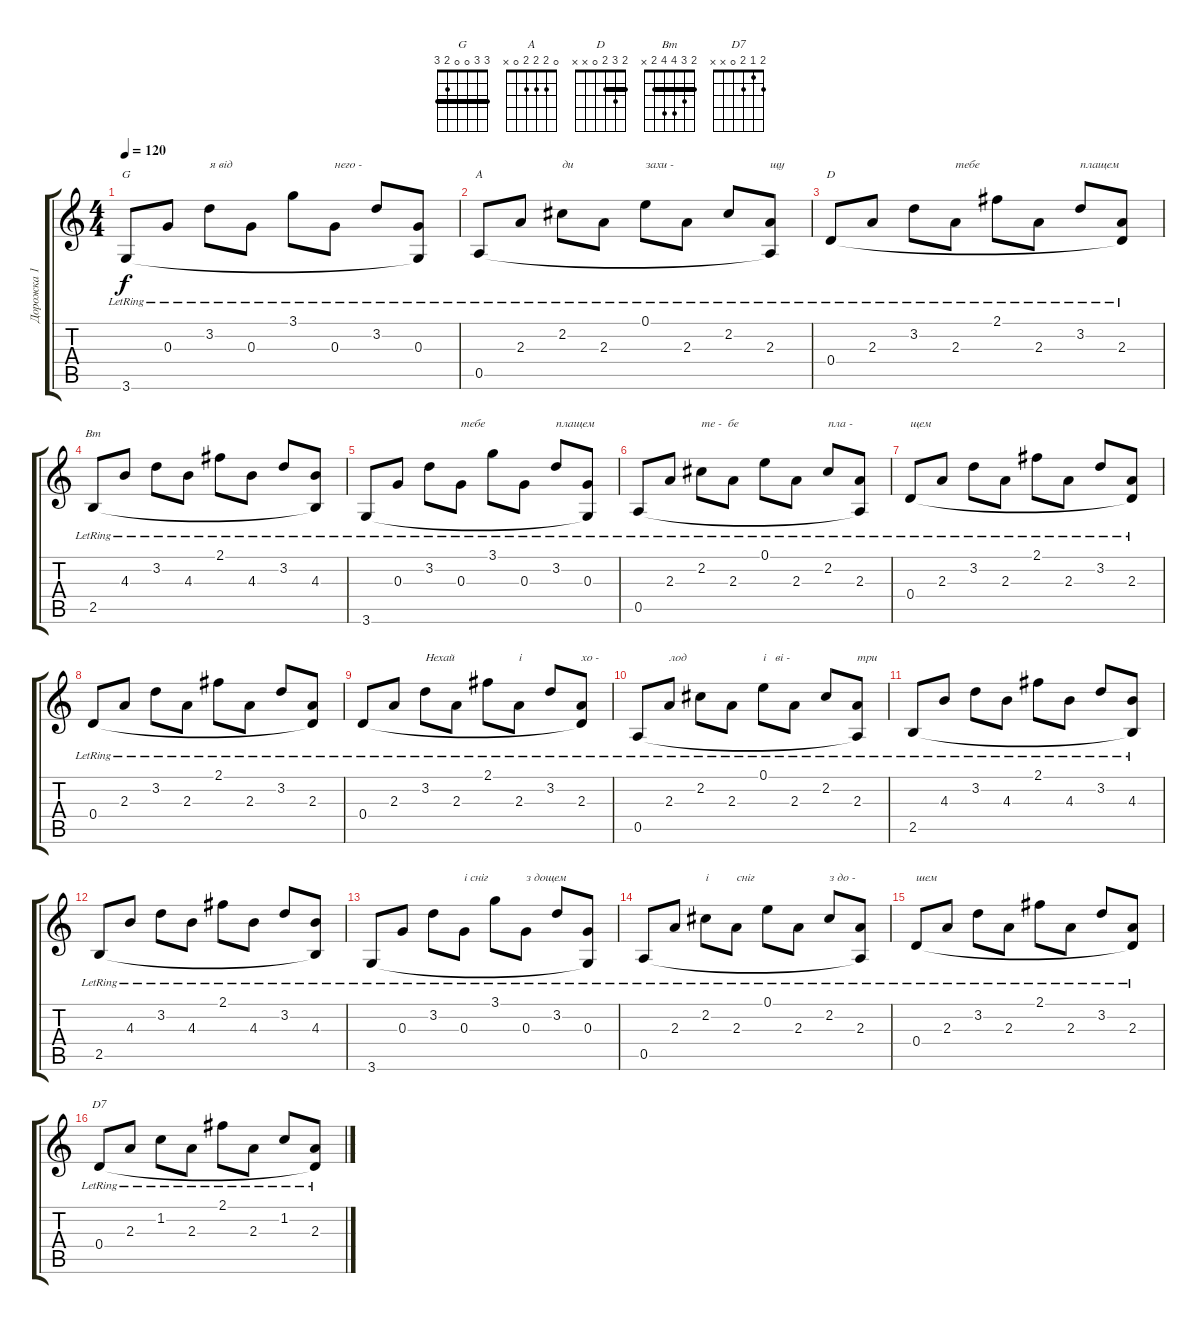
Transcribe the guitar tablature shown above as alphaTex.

\track ("Дорожка 1" "Дорожка 1") {instrument acousticguitarsteel}
\staff {score tabs}
\tuning (E4 B3 G3 D3 A2 E2) {hide}
\chord ("G" 3 3 0 0 2 3) {barre 3}
\chord ("A" 0 2 2 2 0 x)
\chord ("D" 2 3 2 0 x x) {barre 2}
\chord ("Bm" 2 3 4 4 2 x) {barre 2}
\chord ("D7" 2 1 2 0 x x)
\ts (4 4)
\tempo 120
\clef g2
\ks c
3.6{lr}.8{ch "G" dy f} 0.3{lr}.8 3.2{lr}.8{txt "я від"} 0.3{lr}.8 3.1{lr}.8 0.3{lr}.8{txt "него -"} 3.2{lr}.8 (0.3{lr} 3.6{t}).8 |
0.5{lr}.8{ch "A"} 2.3{lr}.8 2.2{lr}.8{txt "ди"} 2.3{lr}.8 0.1{lr}.8{txt "захи -"} 2.3{lr}.8 2.2{lr}.8 (2.3{lr} 0.5{t}).8{txt "щу"} |
0.4{lr}.8{ch "D"} 2.3{lr}.8 3.2{lr}.8 2.3{lr}.8{txt "тебе"} 2.1{lr}.8 2.3{lr}.8 3.2{lr}.8{txt "плащем"} (2.3{lr} 0.4{t}).8 |
2.5{lr}.8{ch "Bm"} 4.3{lr}.8 3.2{lr}.8 4.3{lr}.8 2.1{lr}.8 4.3{lr}.8 3.2{lr}.8 (4.3{lr} 2.5{t}).8 |
3.6{lr}.8 0.3{lr}.8 3.2{lr}.8 0.3{lr}.8{txt "тебе"} 3.1{lr}.8 0.3{lr}.8 3.2{lr}.8{txt "плащем"} (0.3{lr} 3.6{t}).8 |
0.5{lr}.8 2.3{lr}.8 2.2{lr}.8{txt "те -  бе    "} 2.3{lr}.8 0.1{lr}.8 2.3{lr}.8 2.2{lr}.8{txt "пла - "} (2.3{lr} 0.5{t}).8 |
0.4{lr}.8{txt "щем"} 2.3{lr}.8 3.2{lr}.8 2.3{lr}.8 2.1{lr}.8 2.3{lr}.8 3.2{lr}.8 (2.3{lr} 0.4{t}).8 |
0.4{lr}.8 2.3{lr}.8 3.2{lr}.8 2.3{lr}.8 2.1{lr}.8 2.3{lr}.8 3.2{lr}.8 (2.3{lr} 0.4{t}).8 |
0.4{lr}.8 2.3{lr}.8 3.2{lr}.8{txt "Нехай"} 2.3{lr}.8 2.1{lr}.8 2.3{lr}.8{txt "і  "} 3.2{lr}.8 (2.3{lr} 0.4{t}).8{txt "хо -"} |
0.5{lr}.8 2.3{lr}.8{txt "лод"} 2.2{lr}.8 2.3{lr}.8 0.1{lr}.8{txt "і   ві -"} 2.3{lr}.8 2.2{lr}.8 (2.3{lr} 0.5{t}).8{txt "три"} |
2.5{lr}.8 4.3{lr}.8 3.2{lr}.8 4.3{lr}.8 2.1{lr}.8 4.3{lr}.8 3.2{lr}.8 (4.3{lr} 2.5{t}).8 |
2.5{lr}.8 4.3{lr}.8 3.2{lr}.8 4.3{lr}.8 2.1{lr}.8 4.3{lr}.8 3.2{lr}.8 (4.3{lr} 2.5{t}).8 |
3.6{lr}.8 0.3{lr}.8 3.2{lr}.8 0.3{lr}.8{txt "і сніг"} 3.1{lr}.8 0.3{lr}.8{txt "з дощем"} 3.2{lr}.8 (0.3{lr} 3.6{t}).8 |
0.5{lr}.8 2.3{lr}.8 2.2{lr}.8{txt "і"} 2.3{lr}.8{txt "сніг"} 0.1{lr}.8 2.3{lr}.8 2.2{lr}.8{txt "з до -"} (2.3{lr} 0.5{t}).8 |
0.4{lr}.8{txt "шем"} 2.3{lr}.8 3.2{lr}.8 2.3{lr}.8 2.1{lr}.8 2.3{lr}.8 3.2{lr}.8 (2.3{lr} 0.4{t}).8 |
0.4{lr}.8{ch "D7"} 2.3{lr}.8 1.2{lr}.8 2.3{lr}.8 2.1{lr}.8 2.3{lr}.8 1.2{lr}.8 (2.3{lr} 0.4{t}).8
